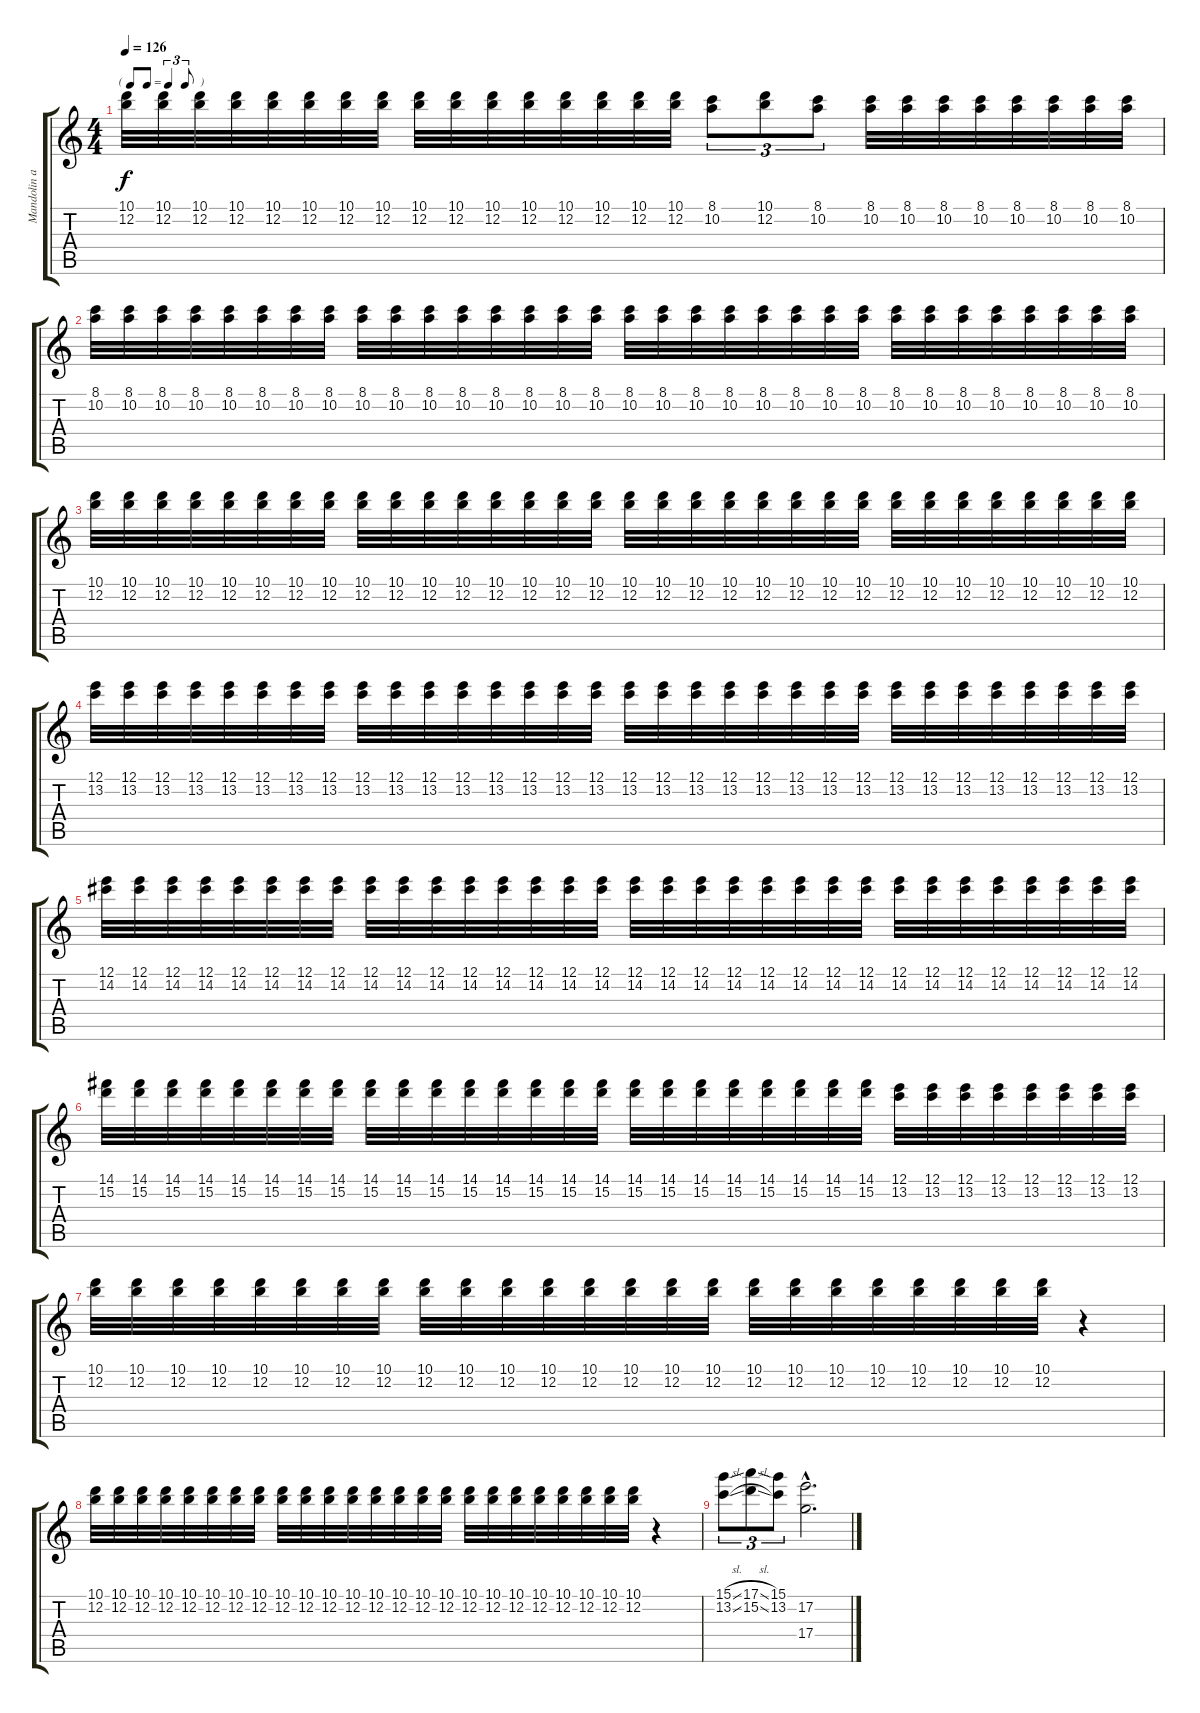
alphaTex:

\track ("Mandolin arranged for guitar" "Mandolin a") {instrument acousticguitarsteel}
\staff {score tabs}
\tuning (E4 B3 G3 D3 A2 E2) {hide}
\ts (4 4)
\tf triplet8th
\tempo 126
\clef g2
\ks c
(10.1 12.2).32{dy f} (10.1 12.2).32 (10.1 12.2).32 (10.1 12.2).32 (10.1 12.2).32 (10.1 12.2).32 (10.1 12.2).32 (10.1 12.2).32 (10.1 12.2).32 (10.1 12.2).32 (10.1 12.2).32 (10.1 12.2).32 (10.1 12.2).32 (10.1 12.2).32 (10.1 12.2).32 (10.1 12.2).32 (8.1 10.2).8{tu (3 2)} (10.1 12.2).8{tu (3 2)} (8.1 10.2).8{tu (3 2)} (8.1 10.2).32 (8.1 10.2).32 (8.1 10.2).32 (8.1 10.2).32 (8.1 10.2).32 (8.1 10.2).32 (8.1 10.2).32 (8.1 10.2).32 |
(8.1 10.2).32 (8.1 10.2).32 (8.1 10.2).32 (8.1 10.2).32 (8.1 10.2).32 (8.1 10.2).32 (8.1 10.2).32 (8.1 10.2).32 (8.1 10.2).32 (8.1 10.2).32 (8.1 10.2).32 (8.1 10.2).32 (8.1 10.2).32 (8.1 10.2).32 (8.1 10.2).32 (8.1 10.2).32 (8.1 10.2).32 (8.1 10.2).32 (8.1 10.2).32 (8.1 10.2).32 (8.1 10.2).32 (8.1 10.2).32 (8.1 10.2).32 (8.1 10.2).32 (8.1 10.2).32 (8.1 10.2).32 (8.1 10.2).32 (8.1 10.2).32 (8.1 10.2).32 (8.1 10.2).32 (8.1 10.2).32 (8.1 10.2).32 |
(10.1 12.2).32 (10.1 12.2).32 (10.1 12.2).32 (10.1 12.2).32 (10.1 12.2).32 (10.1 12.2).32 (10.1 12.2).32 (10.1 12.2).32 (10.1 12.2).32 (10.1 12.2).32 (10.1 12.2).32 (10.1 12.2).32 (10.1 12.2).32 (10.1 12.2).32 (10.1 12.2).32 (10.1 12.2).32 (10.1 12.2).32 (10.1 12.2).32 (10.1 12.2).32 (10.1 12.2).32 (10.1 12.2).32 (10.1 12.2).32 (10.1 12.2).32 (10.1 12.2).32 (10.1 12.2).32 (10.1 12.2).32 (10.1 12.2).32 (10.1 12.2).32 (10.1 12.2).32 (10.1 12.2).32 (10.1 12.2).32 (10.1 12.2).32 |
(12.1 13.2).32 (12.1 13.2).32 (12.1 13.2).32 (12.1 13.2).32 (12.1 13.2).32 (12.1 13.2).32 (12.1 13.2).32 (12.1 13.2).32 (12.1 13.2).32 (12.1 13.2).32 (12.1 13.2).32 (12.1 13.2).32 (12.1 13.2).32 (12.1 13.2).32 (12.1 13.2).32 (12.1 13.2).32 (12.1 13.2).32 (12.1 13.2).32 (12.1 13.2).32 (12.1 13.2).32 (12.1 13.2).32 (12.1 13.2).32 (12.1 13.2).32 (12.1 13.2).32 (12.1 13.2).32 (12.1 13.2).32 (12.1 13.2).32 (12.1 13.2).32 (12.1 13.2).32 (12.1 13.2).32 (12.1 13.2).32 (12.1 13.2).32 |
(12.1 14.2).32 (12.1 14.2).32 (12.1 14.2).32 (12.1 14.2).32 (12.1 14.2).32 (12.1 14.2).32 (12.1 14.2).32 (12.1 14.2).32 (12.1 14.2).32 (12.1 14.2).32 (12.1 14.2).32 (12.1 14.2).32 (12.1 14.2).32 (12.1 14.2).32 (12.1 14.2).32 (12.1 14.2).32 (12.1 14.2).32 (12.1 14.2).32 (12.1 14.2).32 (12.1 14.2).32 (12.1 14.2).32 (12.1 14.2).32 (12.1 14.2).32 (12.1 14.2).32 (12.1 14.2).32 (12.1 14.2).32 (12.1 14.2).32 (12.1 14.2).32 (12.1 14.2).32 (12.1 14.2).32 (12.1 14.2).32 (12.1 14.2).32 |
(14.1 15.2).32 (14.1 15.2).32 (14.1 15.2).32 (14.1 15.2).32 (14.1 15.2).32 (14.1 15.2).32 (14.1 15.2).32 (14.1 15.2).32 (14.1 15.2).32 (14.1 15.2).32 (14.1 15.2).32 (14.1 15.2).32 (14.1 15.2).32 (14.1 15.2).32 (14.1 15.2).32 (14.1 15.2).32 (14.1 15.2).32 (14.1 15.2).32 (14.1 15.2).32 (14.1 15.2).32 (14.1 15.2).32 (14.1 15.2).32 (14.1 15.2).32 (14.1 15.2).32 (12.1 13.2).32 (12.1 13.2).32 (12.1 13.2).32 (12.1 13.2).32 (12.1 13.2).32 (12.1 13.2).32 (12.1 13.2).32 (12.1 13.2).32 |
(10.1 12.2).32 (10.1 12.2).32 (10.1 12.2).32 (10.1 12.2).32 (10.1 12.2).32 (10.1 12.2).32 (10.1 12.2).32 (10.1 12.2).32 (10.1 12.2).32 (10.1 12.2).32 (10.1 12.2).32 (10.1 12.2).32 (10.1 12.2).32 (10.1 12.2).32 (10.1 12.2).32 (10.1 12.2).32 (10.1 12.2).32 (10.1 12.2).32 (10.1 12.2).32 (10.1 12.2).32 (10.1 12.2).32 (10.1 12.2).32 (10.1 12.2).32 (10.1 12.2).32 r.4 |
(10.1 12.2).32 (10.1 12.2).32 (10.1 12.2).32 (10.1 12.2).32 (10.1 12.2).32 (10.1 12.2).32 (10.1 12.2).32 (10.1 12.2).32 (10.1 12.2).32 (10.1 12.2).32 (10.1 12.2).32 (10.1 12.2).32 (10.1 12.2).32 (10.1 12.2).32 (10.1 12.2).32 (10.1 12.2).32 (10.1 12.2).32 (10.1 12.2).32 (10.1 12.2).32 (10.1 12.2).32 (10.1 12.2).32 (10.1 12.2).32 (10.1 12.2).32 (10.1 12.2).32 r.4 |
(15.1{sl} 13.2{sl}).8{tu (3 2)} (17.1{sl} 15.2{sl}).8{tu (3 2)} (15.1 13.2).8{tu (3 2)} (17.2{hac} 17.4{hac}).2{d}
